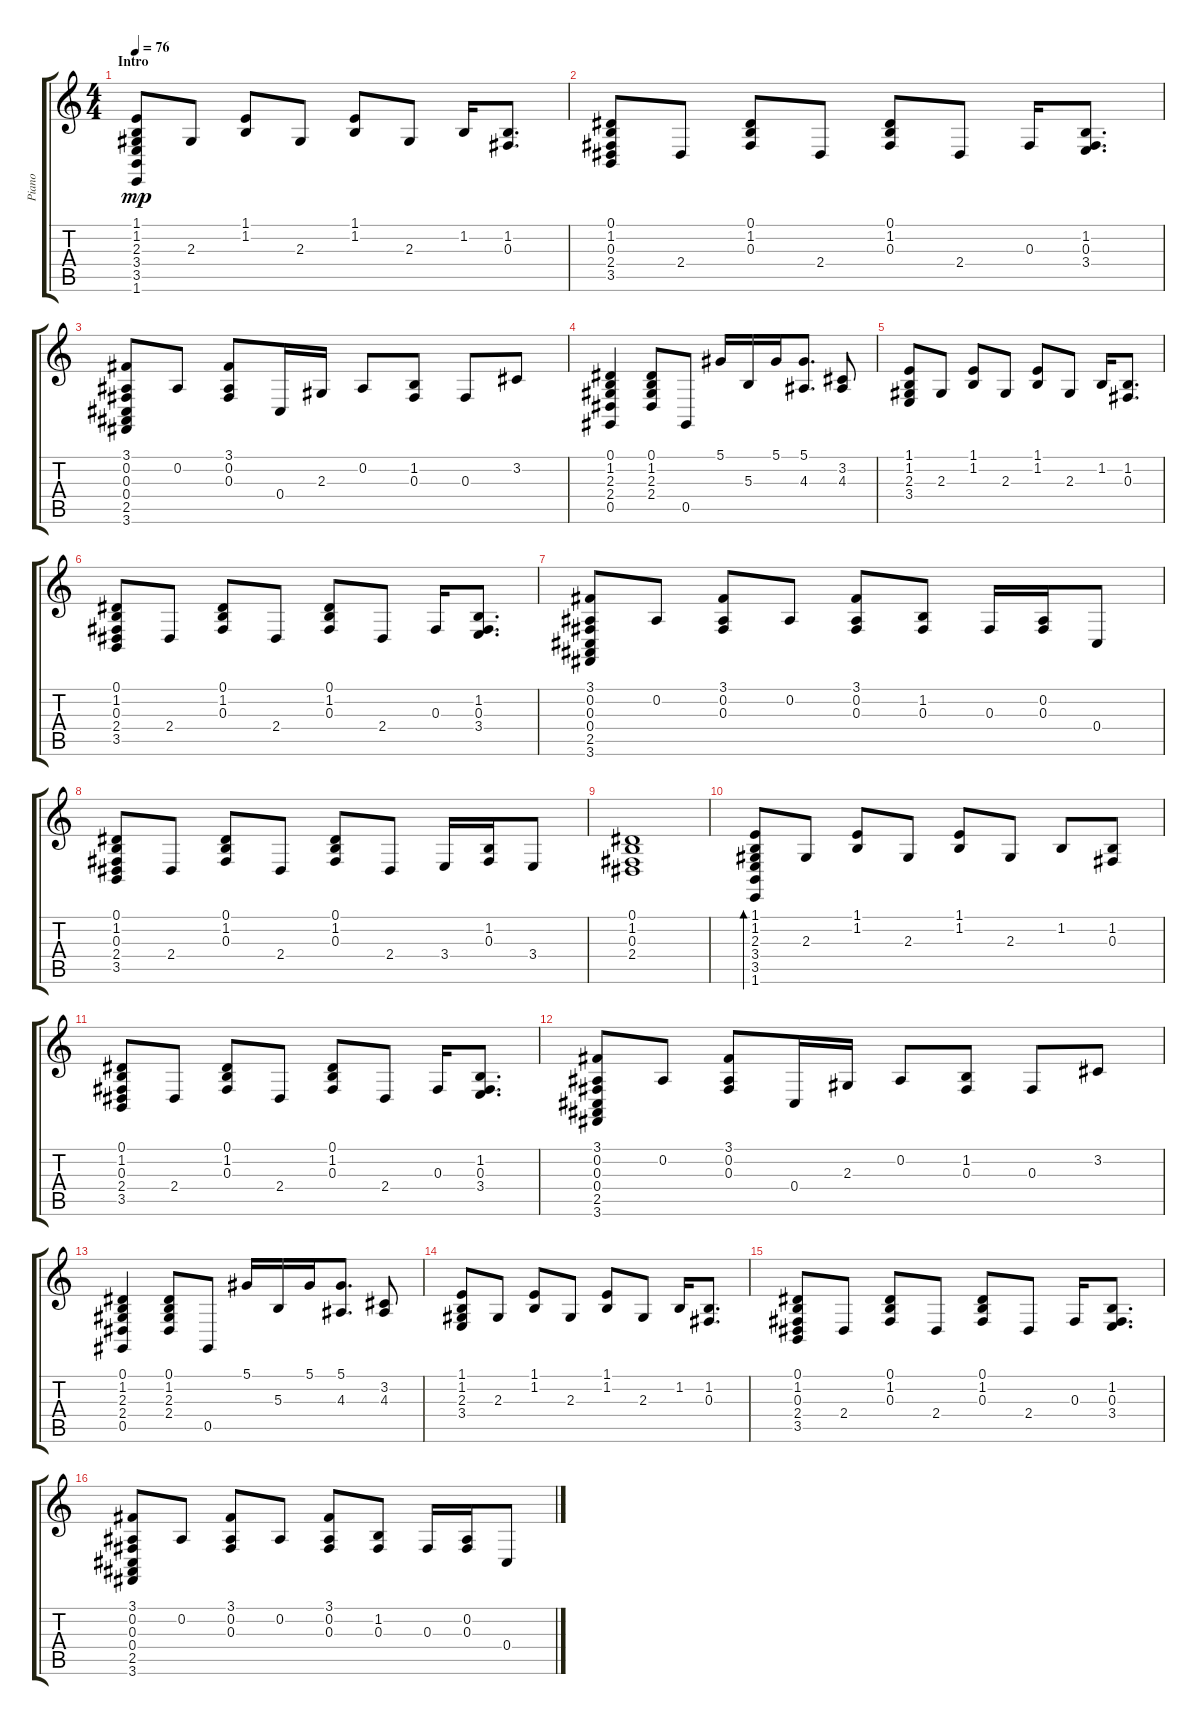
\track ("Piano" "Piano") {instrument acousticgrandpiano}
\staff {score tabs}
\tuning (Eb4 Bb3 Gb3 Db3 Ab2 Eb2) {hide}
\ts (4 4)
\section ("" "Intro")
\tempo 76
\clef g2
\ks c
(1.1 1.2 2.3 3.4 3.5 1.6).8{dy mp instrument acousticgrandpiano} 2.3.8 (1.1 1.2).8 2.3.8 (1.1 1.2).8 2.3.8 1.2.16 (1.2 0.3).8{d} |
(0.1 1.2 0.3 2.4 3.5).8 2.4.8 (0.1 1.2 0.3).8 2.4.8 (0.1 1.2 0.3).8 2.4.8 0.3.16 (1.2 0.3 3.4).8{d} |
(3.1 0.2 0.3 0.4 2.5 3.6).8 0.2.8 (3.1 0.2 0.3).8 0.4.16 2.3.16 0.2.8 (1.2 0.3).8 0.3.8 3.2.8 |
(0.1 1.2 2.3 2.4 0.5).4 (0.1 1.2 2.3 2.4).8 0.5.8 5.1.16 5.3.16 5.1.16 (5.1 4.3).8{d} (3.2 4.3).8 |
(1.1 1.2 2.3 3.4).8 2.3.8 (1.1 1.2).8 2.3.8 (1.1 1.2).8 2.3.8 1.2.16 (1.2 0.3).8{d} |
(0.1 1.2 0.3 2.4 3.5).8 2.4.8 (0.1 1.2 0.3).8 2.4.8 (0.1 1.2 0.3).8 2.4.8 0.3.16 (1.2 0.3 3.4).8{d} |
(3.1 0.2 0.3 0.4 2.5 3.6).8 0.2.8 (3.1 0.2 0.3).8 0.2.8 (3.1 0.2 0.3).8 (1.2 0.3).8 0.3.16 (0.2 0.3).16 0.4.8 |
(0.1 1.2 0.3 2.4 3.5).8 2.4.8 (0.1 1.2 0.3).8 2.4.8 (0.1 1.2 0.3).8 2.4.8 3.4.16 (1.2 0.3).16 3.4.8 |
(0.1 1.2 0.3 2.4).1 |
(1.1 1.2 2.3 3.4 3.5 1.6).8{bd 60} 2.3.8 (1.1 1.2).8 2.3.8 (1.1 1.2).8 2.3.8 1.2.8 (1.2 0.3).8 |
(0.1 1.2 0.3 2.4 3.5).8 2.4.8 (0.1 1.2 0.3).8 2.4.8 (0.1 1.2 0.3).8 2.4.8 0.3.16 (1.2 0.3 3.4).8{d} |
(3.1 0.2 0.3 0.4 2.5 3.6).8 0.2.8 (3.1 0.2 0.3).8 0.4.16 2.3.16 0.2.8 (1.2 0.3).8 0.3.8 3.2.8 |
(0.1 1.2 2.3 2.4 0.5).4 (0.1 1.2 2.3 2.4).8 0.5.8 5.1.16 5.3.16 5.1.16 (5.1 4.3).8{d} (3.2 4.3).8 |
(1.1 1.2 2.3 3.4).8 2.3.8 (1.1 1.2).8 2.3.8 (1.1 1.2).8 2.3.8 1.2.16 (1.2 0.3).8{d} |
(0.1 1.2 0.3 2.4 3.5).8 2.4.8 (0.1 1.2 0.3).8 2.4.8 (0.1 1.2 0.3).8 2.4.8 0.3.16 (1.2 0.3 3.4).8{d} |
(3.1 0.2 0.3 0.4 2.5 3.6).8 0.2.8 (3.1 0.2 0.3).8 0.2.8 (3.1 0.2 0.3).8 (1.2 0.3).8 0.3.16 (0.2 0.3).16 0.4.8
